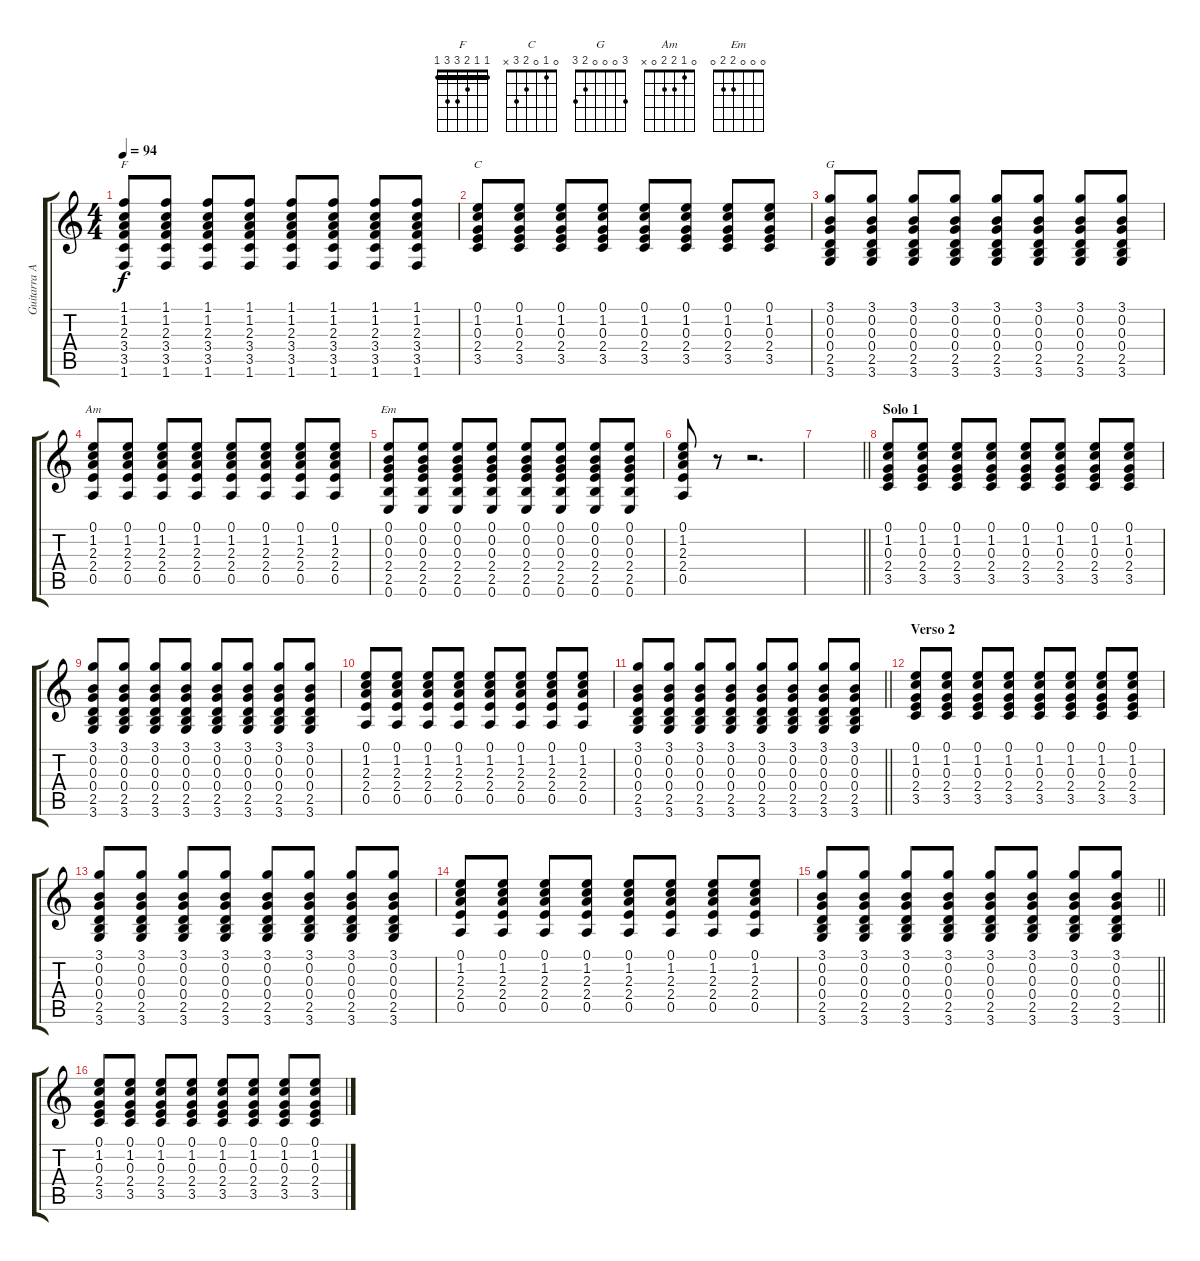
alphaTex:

\track ("Guitarra Acustica" "Guitarra A") {instrument acousticguitarsteel}
\staff {score tabs}
\tuning (E4 B3 G3 D3 A2 E2) {hide}
\chord ("F" 1 1 2 3 3 1) {barre 1}
\chord ("C" 0 1 0 2 3 x)
\chord ("G" 3 0 0 0 2 3)
\chord ("Am" 0 1 2 2 0 x)
\chord ("Em" 0 0 0 2 2 0)
\ts (4 4)
\tempo 94
\clef g2
\ks c
(1.1 1.2 2.3 3.4 3.5 1.6).8{ch "F" dy f} (1.1 1.2 2.3 3.4 3.5 1.6).8 (1.1 1.2 2.3 3.4 3.5 1.6).8 (1.1 1.2 2.3 3.4 3.5 1.6).8 (1.1 1.2 2.3 3.4 3.5 1.6).8 (1.1 1.2 2.3 3.4 3.5 1.6).8 (1.1 1.2 2.3 3.4 3.5 1.6).8 (1.1 1.2 2.3 3.4 3.5 1.6).8 |
(0.1 1.2 0.3 2.4 3.5).8{ch "C"} (0.1 1.2 0.3 2.4 3.5).8 (0.1 1.2 0.3 2.4 3.5).8 (0.1 1.2 0.3 2.4 3.5).8 (0.1 1.2 0.3 2.4 3.5).8 (0.1 1.2 0.3 2.4 3.5).8 (0.1 1.2 0.3 2.4 3.5).8 (0.1 1.2 0.3 2.4 3.5).8 |
(3.1 0.2 0.3 0.4 2.5 3.6).8{ch "G"} (3.1 0.2 0.3 0.4 2.5 3.6).8 (3.1 0.2 0.3 0.4 2.5 3.6).8 (3.1 0.2 0.3 0.4 2.5 3.6).8 (3.1 0.2 0.3 0.4 2.5 3.6).8 (3.1 0.2 0.3 0.4 2.5 3.6).8 (3.1 0.2 0.3 0.4 2.5 3.6).8 (3.1 0.2 0.3 0.4 2.5 3.6).8 |
(0.1 1.2 2.3 2.4 0.5).8{ch "Am"} (0.1 1.2 2.3 2.4 0.5).8 (0.1 1.2 2.3 2.4 0.5).8 (0.1 1.2 2.3 2.4 0.5).8 (0.1 1.2 2.3 2.4 0.5).8 (0.1 1.2 2.3 2.4 0.5).8 (0.1 1.2 2.3 2.4 0.5).8 (0.1 1.2 2.3 2.4 0.5).8 |
(0.1 0.2 0.3 2.4 2.5 0.6).8{ch "Em"} (0.1 0.2 0.3 2.4 2.5 0.6).8 (0.1 0.2 0.3 2.4 2.5 0.6).8 (0.1 0.2 0.3 2.4 2.5 0.6).8 (0.1 0.2 0.3 2.4 2.5 0.6).8 (0.1 0.2 0.3 2.4 2.5 0.6).8 (0.1 0.2 0.3 2.4 2.5 0.6).8 (0.1 0.2 0.3 2.4 2.5 0.6).8 |
(0.1 1.2 2.3 2.4 0.5).8 r.8 r.2{d} |
\barLineRight lightlight
|
\section ("" "Solo 1")
(0.1 1.2 0.3 2.4 3.5).8 (0.1 1.2 0.3 2.4 3.5).8 (0.1 1.2 0.3 2.4 3.5).8 (0.1 1.2 0.3 2.4 3.5).8 (0.1 1.2 0.3 2.4 3.5).8 (0.1 1.2 0.3 2.4 3.5).8 (0.1 1.2 0.3 2.4 3.5).8 (0.1 1.2 0.3 2.4 3.5).8 |
(3.1 0.2 0.3 0.4 2.5 3.6).8 (3.1 0.2 0.3 0.4 2.5 3.6).8 (3.1 0.2 0.3 0.4 2.5 3.6).8 (3.1 0.2 0.3 0.4 2.5 3.6).8 (3.1 0.2 0.3 0.4 2.5 3.6).8 (3.1 0.2 0.3 0.4 2.5 3.6).8 (3.1 0.2 0.3 0.4 2.5 3.6).8 (3.1 0.2 0.3 0.4 2.5 3.6).8 |
(0.1 1.2 2.3 2.4 0.5).8 (0.1 1.2 2.3 2.4 0.5).8 (0.1 1.2 2.3 2.4 0.5).8 (0.1 1.2 2.3 2.4 0.5).8 (0.1 1.2 2.3 2.4 0.5).8 (0.1 1.2 2.3 2.4 0.5).8 (0.1 1.2 2.3 2.4 0.5).8 (0.1 1.2 2.3 2.4 0.5).8 |
\barLineRight lightlight
(3.1 0.2 0.3 0.4 2.5 3.6).8 (3.1 0.2 0.3 0.4 2.5 3.6).8 (3.1 0.2 0.3 0.4 2.5 3.6).8 (3.1 0.2 0.3 0.4 2.5 3.6).8 (3.1 0.2 0.3 0.4 2.5 3.6).8 (3.1 0.2 0.3 0.4 2.5 3.6).8 (3.1 0.2 0.3 0.4 2.5 3.6).8 (3.1 0.2 0.3 0.4 2.5 3.6).8 |
\section ("" "Verso 2")
(0.1 1.2 0.3 2.4 3.5).8 (0.1 1.2 0.3 2.4 3.5).8 (0.1 1.2 0.3 2.4 3.5).8 (0.1 1.2 0.3 2.4 3.5).8 (0.1 1.2 0.3 2.4 3.5).8 (0.1 1.2 0.3 2.4 3.5).8 (0.1 1.2 0.3 2.4 3.5).8 (0.1 1.2 0.3 2.4 3.5).8 |
(3.1 0.2 0.3 0.4 2.5 3.6).8 (3.1 0.2 0.3 0.4 2.5 3.6).8 (3.1 0.2 0.3 0.4 2.5 3.6).8 (3.1 0.2 0.3 0.4 2.5 3.6).8 (3.1 0.2 0.3 0.4 2.5 3.6).8 (3.1 0.2 0.3 0.4 2.5 3.6).8 (3.1 0.2 0.3 0.4 2.5 3.6).8 (3.1 0.2 0.3 0.4 2.5 3.6).8 |
(0.1 1.2 2.3 2.4 0.5).8 (0.1 1.2 2.3 2.4 0.5).8 (0.1 1.2 2.3 2.4 0.5).8 (0.1 1.2 2.3 2.4 0.5).8 (0.1 1.2 2.3 2.4 0.5).8 (0.1 1.2 2.3 2.4 0.5).8 (0.1 1.2 2.3 2.4 0.5).8 (0.1 1.2 2.3 2.4 0.5).8 |
\barLineRight lightlight
(3.1 0.2 0.3 0.4 2.5 3.6).8 (3.1 0.2 0.3 0.4 2.5 3.6).8 (3.1 0.2 0.3 0.4 2.5 3.6).8 (3.1 0.2 0.3 0.4 2.5 3.6).8 (3.1 0.2 0.3 0.4 2.5 3.6).8 (3.1 0.2 0.3 0.4 2.5 3.6).8 (3.1 0.2 0.3 0.4 2.5 3.6).8 (3.1 0.2 0.3 0.4 2.5 3.6).8 |
(0.1 1.2 0.3 2.4 3.5).8 (0.1 1.2 0.3 2.4 3.5).8 (0.1 1.2 0.3 2.4 3.5).8 (0.1 1.2 0.3 2.4 3.5).8 (0.1 1.2 0.3 2.4 3.5).8 (0.1 1.2 0.3 2.4 3.5).8 (0.1 1.2 0.3 2.4 3.5).8 (0.1 1.2 0.3 2.4 3.5).8
